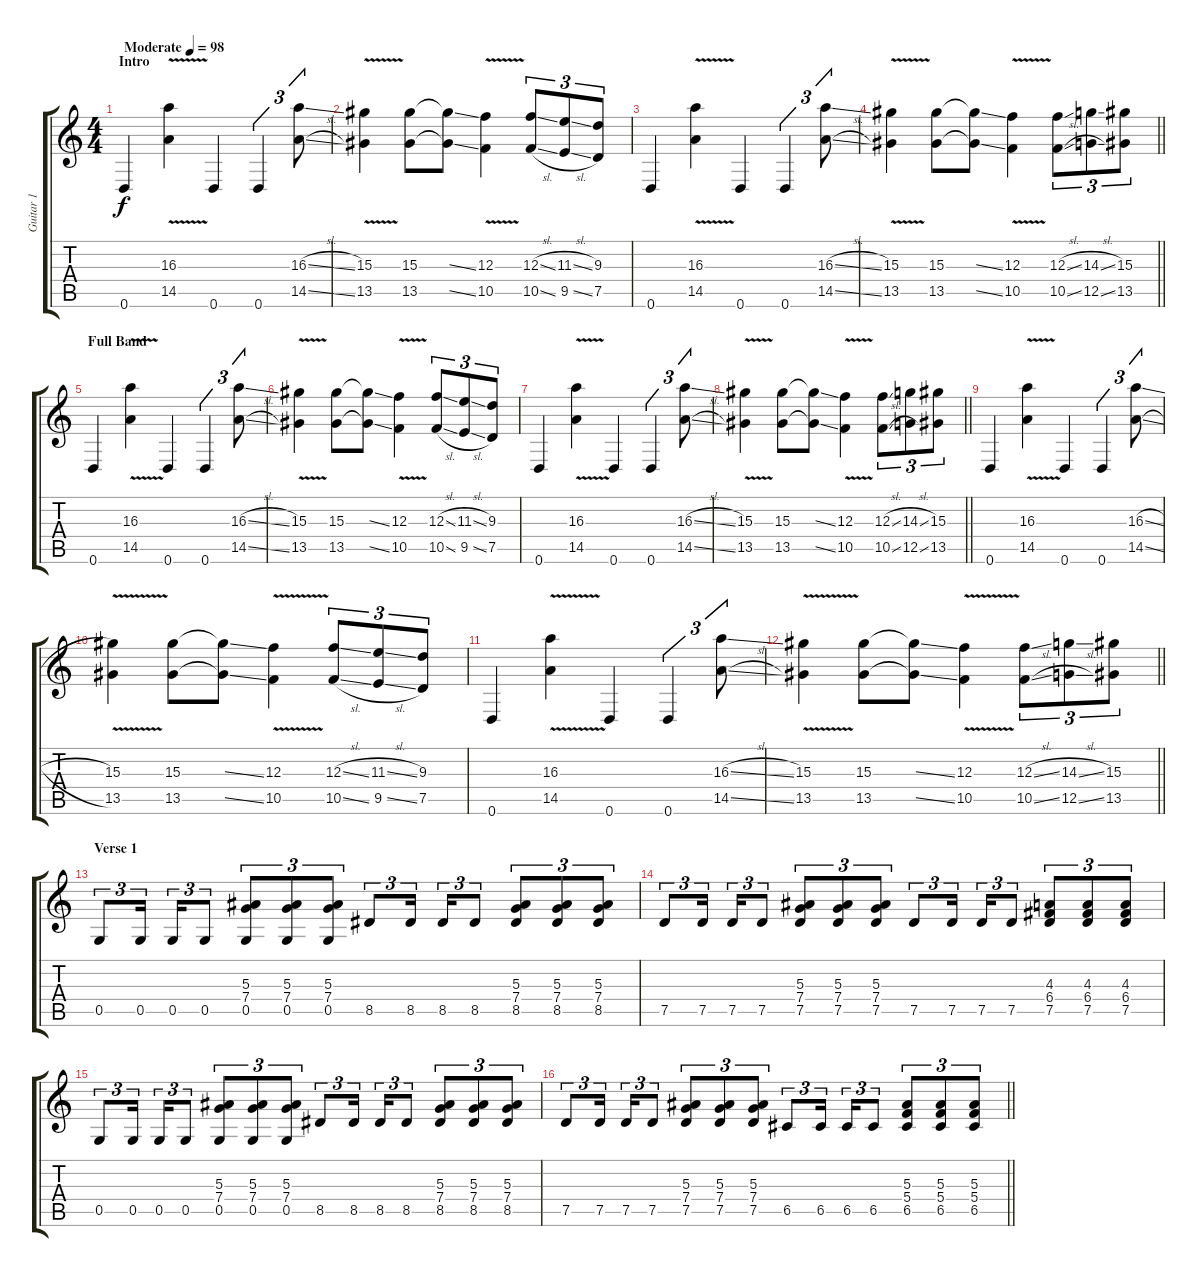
\track ("Guitar 1" "Guitar 1") {instrument distortionguitar}
\staff {score tabs}
\tuning (D4 A3 F3 C3 G2 D2) {hide}
\ts (4 4)
\section ("" "Intro")
\tempo (98 "Moderate")
\clef g2
\ks c
0.6.4{dy f instrument distortionguitar} (16.3{v} 14.5{v}).4 0.6.4 0.6.4{tu (3 2)} (16.3{sl} 14.5{sl}).8{tu (3 2)} |
(15.3{v} 13.5{v}).4 (15.3 13.5).8 (15.3{ss t} 13.5{ss t}).8 (12.3{v} 10.5{v}).4 (12.3{sl} 10.5{sl}).8{tu (3 2)} (11.3{sl} 9.5{sl}).8{tu (3 2)} (9.3 7.5).8{tu (3 2)} |
0.6.4 (16.3{v} 14.5{v}).4 0.6.4 0.6.4{tu (3 2)} (16.3{sl} 14.5{sl}).8{tu (3 2)} |
\barLineRight lightlight
(15.3{v} 13.5{v}).4 (15.3 13.5).8 (15.3{ss t} 13.5{ss t}).8 (12.3{v} 10.5{v}).4 (12.3{sl} 10.5{sl}).8{tu (3 2)} (14.3{sl} 12.5{sl}).8{tu (3 2)} (15.3 13.5).8{tu (3 2)} |
\section ("" "Full Band")
0.6.4 (16.3{v} 14.5{v}).4 0.6.4 0.6.4{tu (3 2)} (16.3{sl} 14.5{sl}).8{tu (3 2)} |
(15.3{v} 13.5{v}).4 (15.3 13.5).8 (15.3{ss t} 13.5{ss t}).8 (12.3{v} 10.5{v}).4 (12.3{sl} 10.5{sl}).8{tu (3 2)} (11.3{sl} 9.5{sl}).8{tu (3 2)} (9.3 7.5).8{tu (3 2)} |
0.6.4 (16.3{v} 14.5{v}).4 0.6.4 0.6.4{tu (3 2)} (16.3{sl} 14.5{sl}).8{tu (3 2)} |
\barLineRight lightlight
(15.3{v} 13.5{v}).4 (15.3 13.5).8 (15.3{ss t} 13.5{ss t}).8 (12.3{v} 10.5{v}).4 (12.3{sl} 10.5{sl}).8{tu (3 2)} (14.3{sl} 12.5{sl}).8{tu (3 2)} (15.3 13.5).8{tu (3 2)} |
0.6.4 (16.3{v} 14.5{v}).4 0.6.4 0.6.4{tu (3 2)} (16.3{sl} 14.5{sl}).8{tu (3 2)} |
(15.3{v} 13.5{v}).4 (15.3 13.5).8 (15.3{ss t} 13.5{ss t}).8 (12.3{v} 10.5{v}).4 (12.3{sl} 10.5{sl}).8{tu (3 2)} (11.3{sl} 9.5{sl}).8{tu (3 2)} (9.3 7.5).8{tu (3 2)} |
0.6.4 (16.3{v} 14.5{v}).4 0.6.4 0.6.4{tu (3 2)} (16.3{sl} 14.5{sl}).8{tu (3 2)} |
\barLineRight lightlight
(15.3{v} 13.5{v}).4 (15.3 13.5).8 (15.3{ss t} 13.5{ss t}).8 (12.3{v} 10.5{v}).4 (12.3{sl} 10.5{sl}).8{tu (3 2)} (14.3{sl} 12.5{sl}).8{tu (3 2)} (15.3 13.5).8{tu (3 2)} |
\section ("" "Verse 1")
0.5.8{tu (3 2)} 0.5.16{tu (3 2)} 0.5.16{tu (3 2)} 0.5.8{tu (3 2)} (5.3 7.4 0.5).8{tu (3 2)} (5.3 7.4 0.5).8{tu (3 2)} (5.3 7.4 0.5).8{tu (3 2)} 8.5.8{tu (3 2)} 8.5.16{tu (3 2)} 8.5.16{tu (3 2)} 8.5.8{tu (3 2)} (5.3 7.4 8.5).8{tu (3 2)} (5.3 7.4 8.5).8{tu (3 2)} (5.3 7.4 8.5).8{tu (3 2)} |
7.5.8{tu (3 2)} 7.5.16{tu (3 2)} 7.5.16{tu (3 2)} 7.5.8{tu (3 2)} (5.3 7.4 7.5).8{tu (3 2)} (5.3 7.4 7.5).8{tu (3 2)} (5.3 7.4 7.5).8{tu (3 2)} 7.5.8{tu (3 2)} 7.5.16{tu (3 2)} 7.5.16{tu (3 2)} 7.5.8{tu (3 2)} (4.3 6.4 7.5).8{tu (3 2)} (4.3 6.4 7.5).8{tu (3 2)} (4.3 6.4 7.5).8{tu (3 2)} |
0.5.8{tu (3 2)} 0.5.16{tu (3 2)} 0.5.16{tu (3 2)} 0.5.8{tu (3 2)} (5.3 7.4 0.5).8{tu (3 2)} (5.3 7.4 0.5).8{tu (3 2)} (5.3 7.4 0.5).8{tu (3 2)} 8.5.8{tu (3 2)} 8.5.16{tu (3 2)} 8.5.16{tu (3 2)} 8.5.8{tu (3 2)} (5.3 7.4 8.5).8{tu (3 2)} (5.3 7.4 8.5).8{tu (3 2)} (5.3 7.4 8.5).8{tu (3 2)} |
\barLineRight lightlight
7.5.8{tu (3 2)} 7.5.16{tu (3 2)} 7.5.16{tu (3 2)} 7.5.8{tu (3 2)} (5.3 7.4 7.5).8{tu (3 2)} (5.3 7.4 7.5).8{tu (3 2)} (5.3 7.4 7.5).8{tu (3 2)} 6.5.8{tu (3 2)} 6.5.16{tu (3 2)} 6.5.16{tu (3 2)} 6.5.8{tu (3 2)} (5.3 5.4 6.5).8{tu (3 2)} (5.3 5.4 6.5).8{tu (3 2)} (5.3 5.4 6.5).8{tu (3 2)}
